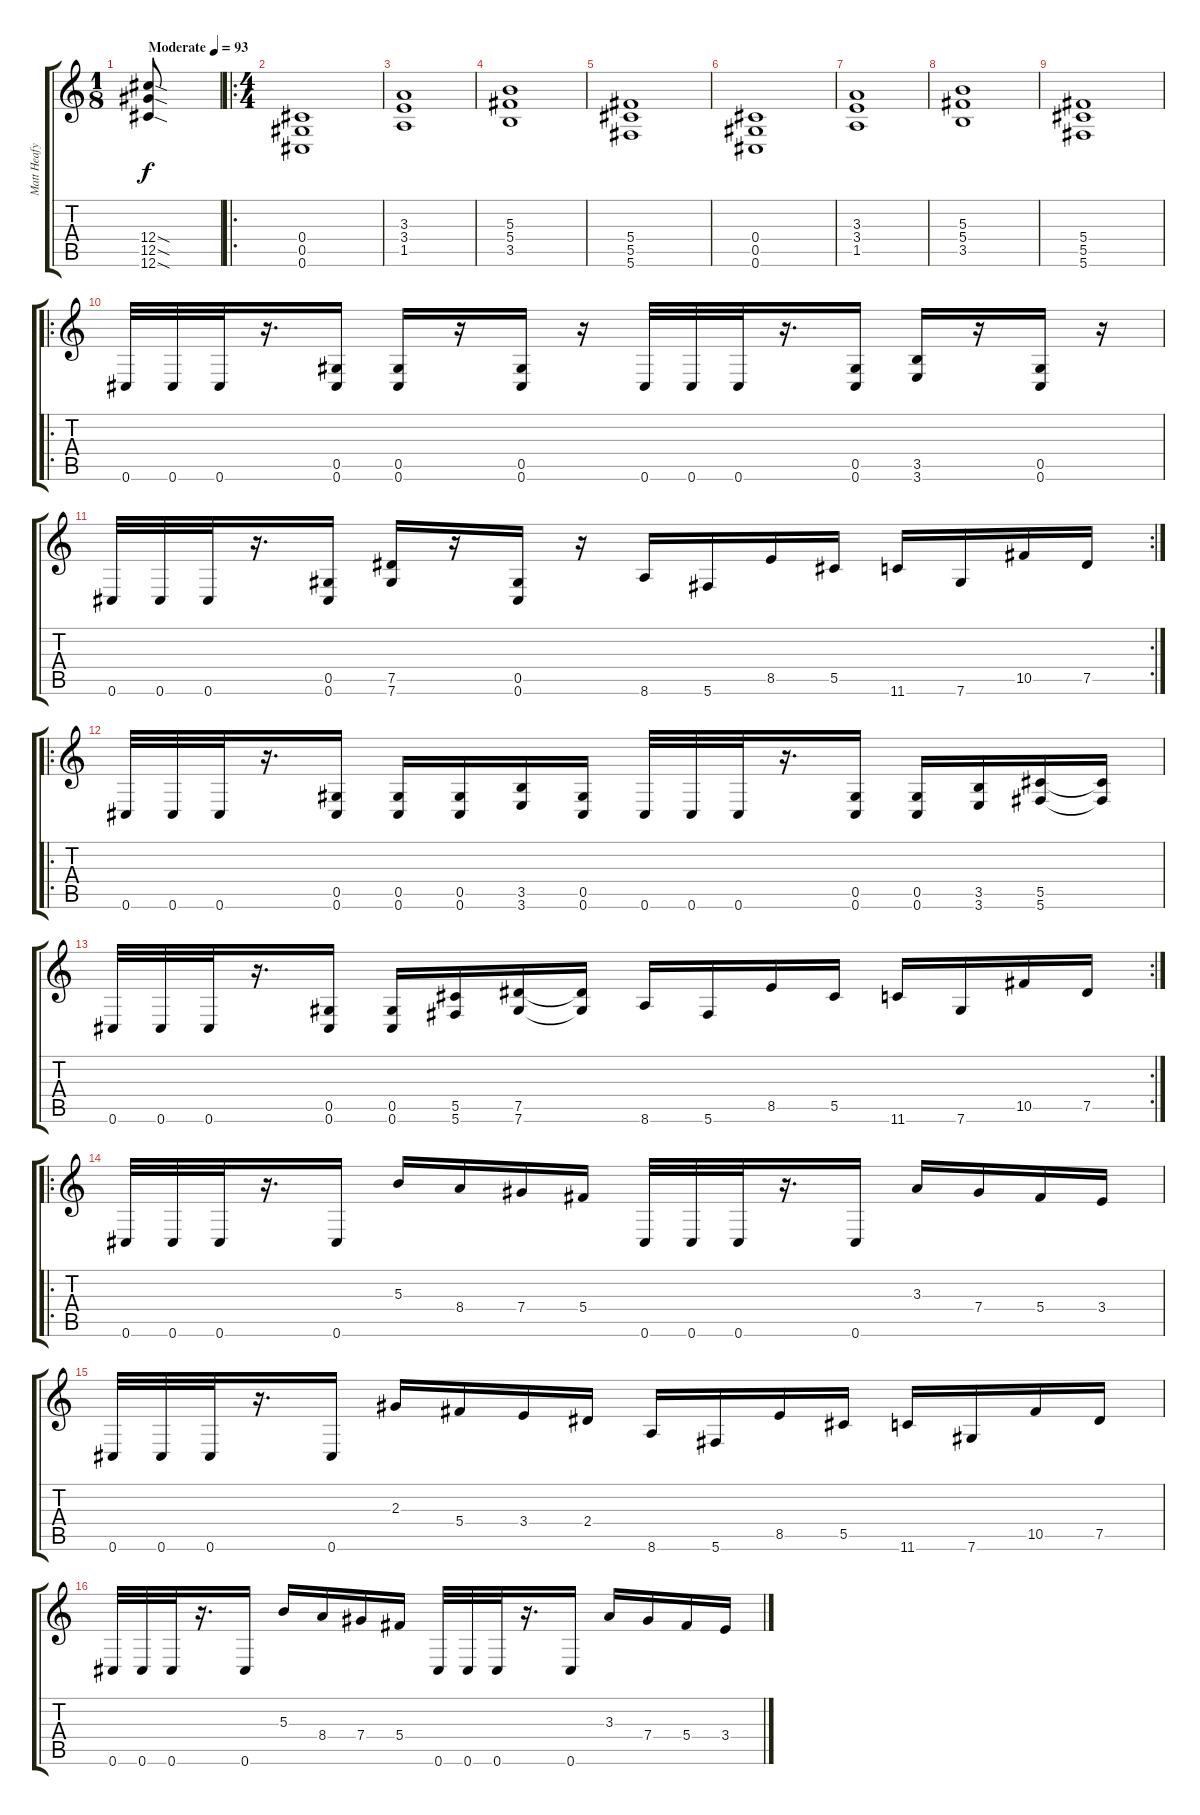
\track ("Matt Heafy" "Matt Heafy") {instrument overdrivenguitar}
\staff {score tabs}
\tuning (Eb4 Bb3 Gb3 Db3 Ab2 Db2) {hide}
\ts (1 8)
\tempo (93 "Moderate")
\clef g2
\ks c
(12.4{sod} 12.5{sod} 12.6{sod}).8{dy f instrument overdrivenguitar} |
\ro
\ts (4 4)
(0.4 0.5 0.6).1 |
(3.3 3.4 1.5).1 |
(5.3 5.4 3.5).1 |
(5.4 5.5 5.6).1 |
(0.4 0.5 0.6).1 |
(3.3 3.4 1.5).1 |
(5.3 5.4 3.5).1 |
(5.4 5.5 5.6).1 |
\ro
0.6.32 0.6.32 0.6.32 r.16{d} (0.5 0.6).16 (0.5 0.6).16 r.16 (0.5 0.6).16 r.16 0.6.32 0.6.32 0.6.32 r.16{d} (0.5 0.6).16 (3.5 3.6).16 r.16 (0.5 0.6).16 r.16 |
\rc 2
0.6.32 0.6.32 0.6.32 r.16{d} (0.5 0.6).16 (7.5 7.6).16 r.16 (0.5 0.6).16 r.16 8.6.16 5.6.16 8.5.16 5.5.16 11.6.16 7.6.16 10.5.16 7.5.16 |
\ro
0.6.32 0.6.32 0.6.32 r.16{d} (0.5 0.6).16 (0.5 0.6).16 (0.5 0.6).16 (3.5 3.6).16 (0.5 0.6).16 0.6.32 0.6.32 0.6.32 r.16{d} (0.5 0.6).16 (0.5 0.6).16 (3.5 3.6).16 (5.5 5.6).16 (5.5{t} 5.6{t}).16 |
\rc 2
0.6.32 0.6.32 0.6.32 r.16{d} (0.5 0.6).16 (0.5 0.6).16 (5.5 5.6).16 (7.5 7.6).16 (7.5{t} 7.6{t}).16 8.6.16 5.6.16 8.5.16 5.5.16 11.6.16 7.6.16 10.5.16 7.5.16 |
\ro
0.6.32 0.6.32 0.6.32 r.16{d} 0.6.16 5.3.16 8.4.16 7.4.16 5.4.16 0.6.32 0.6.32 0.6.32 r.16{d} 0.6.16 3.3.16 7.4.16 5.4.16 3.4.16 |
0.6.32 0.6.32 0.6.32 r.16{d} 0.6.16 2.3.16 5.4.16 3.4.16 2.4.16 8.6.16 5.6.16 8.5.16 5.5.16 11.6.16 7.6.16 10.5.16 7.5.16 |
0.6.32 0.6.32 0.6.32 r.16{d} 0.6.16 5.3.16 8.4.16 7.4.16 5.4.16 0.6.32 0.6.32 0.6.32 r.16{d} 0.6.16 3.3.16 7.4.16 5.4.16 3.4.16
